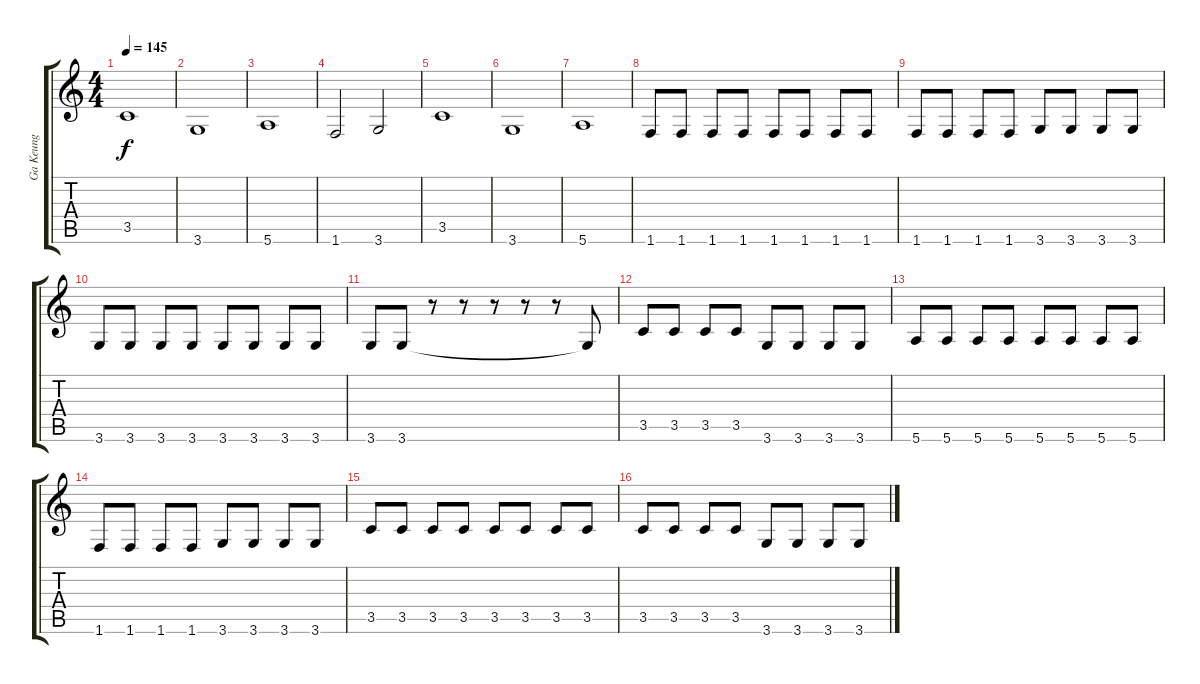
\track ("Ga Keung" "Ga Keung") {instrument slapbass1}
\staff {score tabs}
\tuning (E4 B3 G3 D3 A2 E2) {hide}
\ts (4 4)
\tempo 145
\clef g2
\ks c
3.5.1{dy f instrument slapbass1} |
3.6.1 |
5.6.1 |
1.6.2 3.6.2 |
3.5.1 |
3.6.1 |
5.6.1 |
1.6.8 1.6.8 1.6.8 1.6.8 1.6.8 1.6.8 1.6.8 1.6.8 |
1.6.8 1.6.8 1.6.8 1.6.8 3.6.8 3.6.8 3.6.8 3.6.8 |
3.6.8 3.6.8 3.6.8 3.6.8 3.6.8 3.6.8 3.6.8 3.6.8 |
3.6.8 3.6.8 r.8 r.8 r.8 r.8 r.8 3.6{t}.8 |
3.5.8 3.5.8 3.5.8 3.5.8 3.6.8 3.6.8 3.6.8 3.6.8 |
5.6.8 5.6.8 5.6.8 5.6.8 5.6.8 5.6.8 5.6.8 5.6.8 |
1.6.8 1.6.8 1.6.8 1.6.8 3.6.8 3.6.8 3.6.8 3.6.8 |
3.5.8 3.5.8 3.5.8 3.5.8 3.5.8 3.5.8 3.5.8 3.5.8 |
3.5.8 3.5.8 3.5.8 3.5.8 3.6.8 3.6.8 3.6.8 3.6.8
